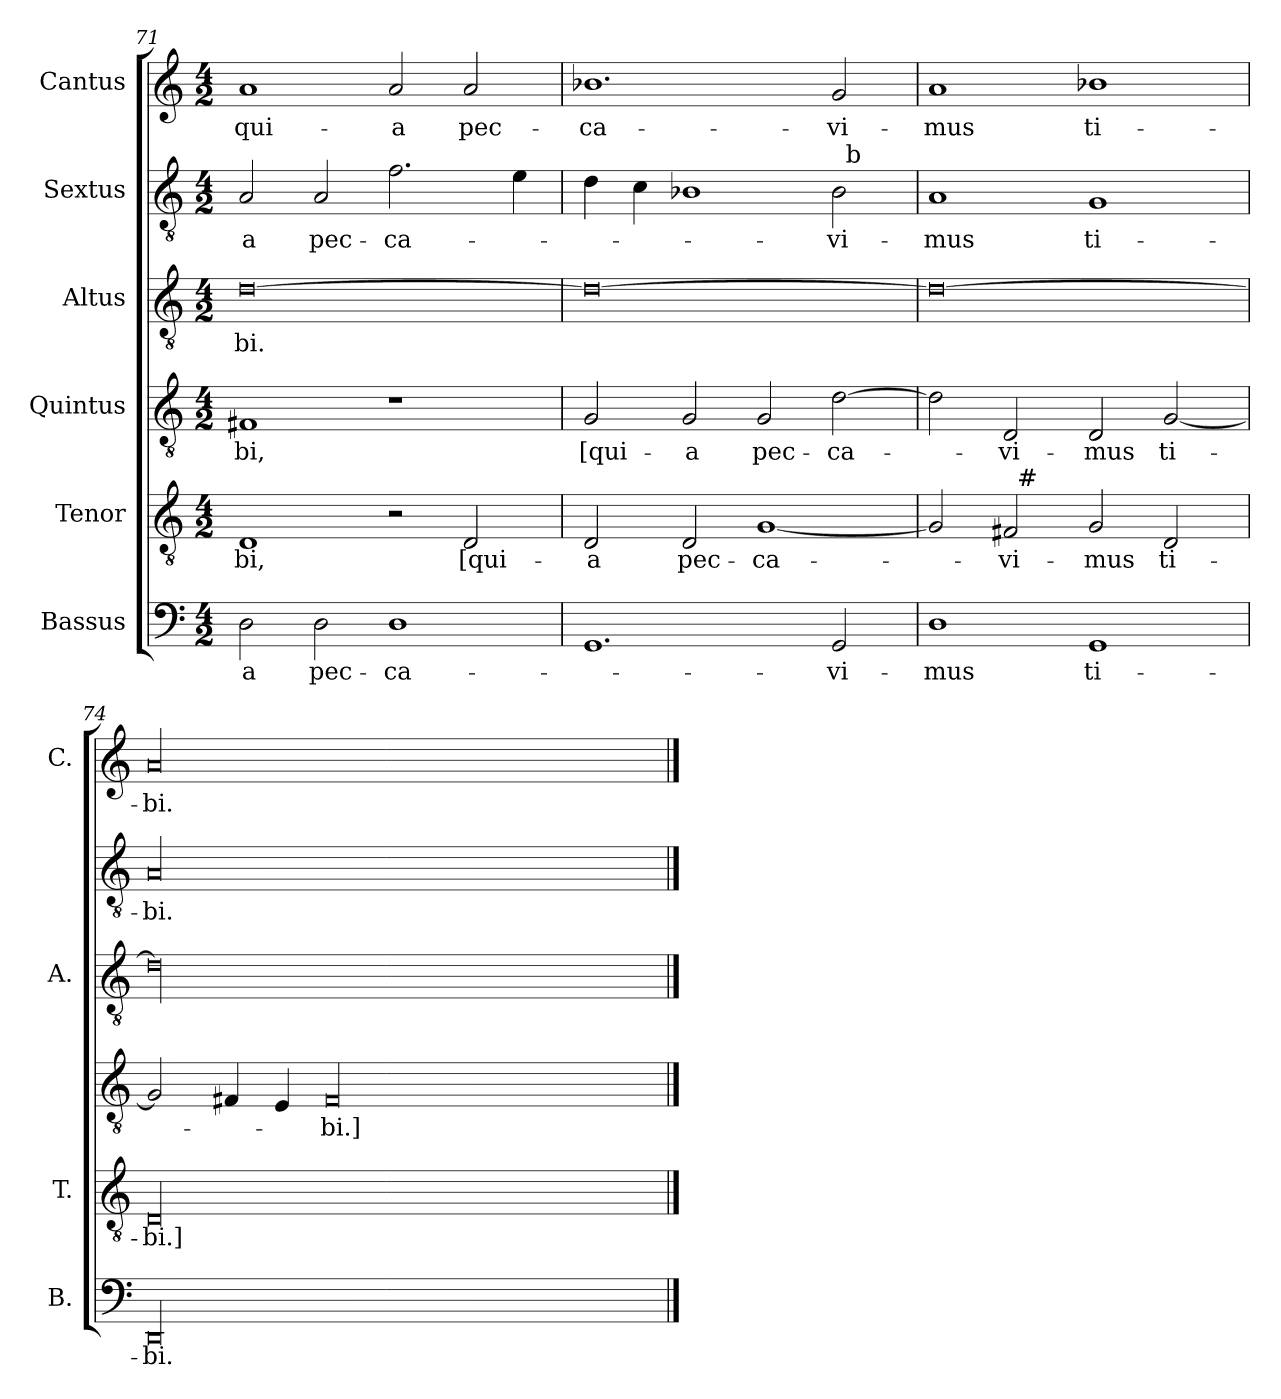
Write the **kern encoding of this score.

**kern	**text	**kern	**text	**kern	**text	**kern	**text	**kern	**text	**kern	**text
*part6	*part6	*part5	*part5	*part4	*part4	*part3	*part3	*part2	*part2	*part1	*part1
*staff6	*staff6	*staff5	*staff5	*staff4	*staff4	*staff3	*staff3	*staff2	*staff2	*staff1	*staff1
*I"Bassus	*	*I"Tenor	*	*I"Quintus	*	*I"Altus	*	*I"Sextus	*	*I"Cantus	*
*I'B.	*	*I'T.	*	*	*	*I'A.	*	*	*	*I'C.	*
!!LO:PB:g=z
*clefF4	*	*clefGv2	*	*clefGv2	*	*clefGv2	*	*clefGv2	*	*clefG2	*
*	*	*ITrd7c12	*	*ITrd7c12	*	*ITrd7c12	*	*ITrd7c12	*	*	*
*k[]	*	*k[]	*	*k[]	*	*k[]	*	*k[]	*	*k[]	*
*a:	*	*a:	*	*a:	*	*a:	*	*a:	*	*a:	*
*M4/2	*	*M4/2	*	*M4/2	*	*M4/2	*	*M4/2	*	*M4/2	*
=71	=71	=71	=71	=71	=71	=71	=71	=71	=71	=71	=71
!	!LO:LY:b	!	!LO:LY:b	!	!LO:LY:b	!	!LO:LY:b	!	!LO:LY:b	!	!LO:LY:b
2D\	-a	1DD	-bi,	1FF#X	-bi,	[>0D	-bi.	2AA/	-a	1a	qui-
!	!LO:LY:b	!	!	!	!	!	!	!	!LO:LY:b	!	!
2D\	pec-	.	.	.	.	.	.	2AA/	pec-	.	.
!	!LO:LY:b	!	!	!	!	!	!	!	!LO:LY:b	!	!LO:LY:b
1D	-ca-	2r	.	1r	.	.	.	2.F\	-ca-	2a/	-a
!	!	!	!LO:LY:b	!	!	!	!	!	!	!	!LO:LY:b
.	.	2DD/	[qui-	.	.	.	.	.	.	2a/	pec-
.	.	.	.	.	.	.	.	4E\	.	.	.
=72	=72	=72	=72	=72	=72	=72	=72	=72	=72	=72	=72
!	!	!	!LO:LY:b	!	!LO:LY:b	!	!	!	!	!	!LO:LY:b
*	*	*	*	*	*	*	*	*^	*	*	*
1.GG	.	2DD/	-a	2GG/	[qui-	0D_	.	4D\	1ryy	.	1.b-X	-ca-
.	.	.	.	.	.	.	.	4C\	.	.	.	.
!	!	!	!LO:LY:b	!	!LO:LY:b	!	!	!	!	!	!	!
.	.	2DD/	pec-	2GG/	-a	.	.	1BB-X	.	.	.	.
!	!	!	!LO:LY:b	!	!LO:LY:b	!	!	!	!	!	!	!
.	.	[<1GG	-ca-	2GG/	pec-	.	.	.	2ryy	.	.	.
!	!LO:LY:b	!	!	!	!LO:LY:b	!	!	!	!	!LO:LY:b	!	!LO:LY:b
2GG/	-vi-	.	.	[>2D\	-ca-	.	.	2BB-\	32ryy	-vi-	2g/	-vi-
!	!	!	!	!	!	!	!	!	!LO:TX:a:t=b	!	!	!
.	.	.	.	.	.	.	.	.	4...ryy	.	.	.
=73	=73	=73	=73	=73	=73	=73	=73	=73	=73	=73	=73	=73
!	!LO:LY:b	!	!	!	!	!	!	!	!	!LO:LY:b	!	!LO:LY:b
*	*	*^	*	*	*	*	*	*v	*v	*	*	*
1D	-mus	2GG/]	2ryy	.	2D\]	.	0D_	.	1AA	-mus	1a	-mus
!	!	!	!	!LO:LY:b	!	!LO:LY:b	!	!	!	!	!	!
.	.	2FF#/	32ryy	-vi-	2DD/	-vi-	.	.	.	.	.	.
!	!	!	!LO:TX:a:t=#	!	!	!	!	!	!	!	!	!
.	.	.	1ryy	.	.	.	.	.	.	.	.	.
!	!LO:LY:b	!	!	!LO:LY:b	!	!LO:LY:b	!	!	!	!LO:LY:b	!	!LO:LY:b
1GG	ti-	2GG/	.	-mus	2DD/	-mus	.	.	1GG	ti-	1b-X	ti-
!	!	!	!	!LO:LY:b	!	!LO:LY:b	!	!	!	!	!	!
.	.	2DD/	.	ti-	[<2GG/	ti-	.	.	.	.	.	.
.	.	.	4...ryy	.	.	.	.	.	.	.	.	.
=74	=74	=74	=74	=74	=74	=74	=74	=74	=74	=74	=74	=74
!	!LO:LY:b	!	!	!LO:LY:b	!	!	!	!	!	!LO:LY:b	!	!LO:LY:b
*	*	*v	*v	*	*	*	*	*	*	*	*	*
00DD	-bi.	00DD	-bi.]	2GG/]	.	00D]	.	00AA	-bi.	00a	-bi.
.	.	.	.	4FF#X/	.	.	.	.	.	.	.
.	.	.	.	4EE/	.	.	.	.	.	.	.
!	!	!	!	!	!LO:LY:b	!	!	!	!	!	!
.	.	.	.	00FF#	-bi.]	.	.	.	.	.	.
1ryy	.	1ryy	.	.	.	1ryy	.	1ryy	.	1ryy	.
==	==	==	==	==	==	==	==	==	==	==	==
*-	*-	*-	*-	*-	*-	*-	*-	*-	*-	*-	*-
